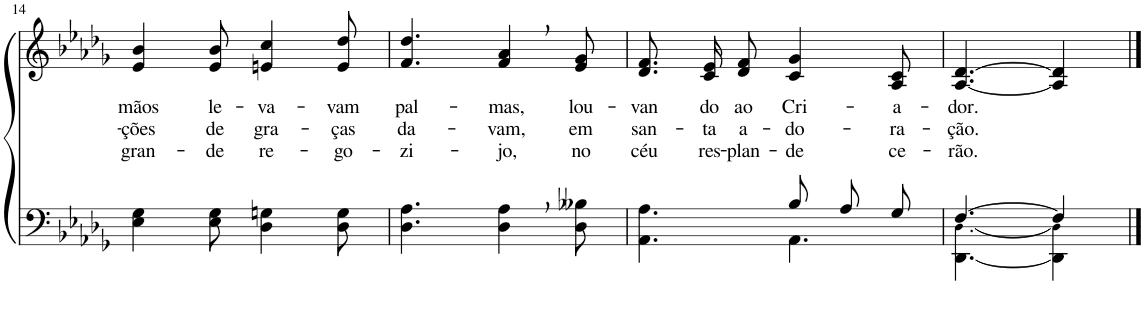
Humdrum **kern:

**kern	**kern	**text	**text	**text
*part2	*part1	*part1	*part1	*part1
*staff2	*staff1	*staff1	*staff1	*staff1
*I"Parte III e IV	*I"Parte I e II	*	*	*
!!LO:PB:g=z
*clefF4	*clefG2	*	*	*
*Trd-1c-2	*Trd-1c-2	*	*	*
*k[b-e-a-d-g-]	*k[b-e-a-d-g-]	*	*	*
*M6/8	*M6/8	*	*	*
=14	=14	=14	=14	=14
!	!	!LO:LY:b	!LO:LY:b	!LO:LY:b
4E-\ 4G-\	4e-/ 4b-/	mãos	-ções	gran-
!	!	!LO:LY:b	!LO:LY:b	!LO:LY:b
8E-\ 8G-\	8e-/ 8b-/	le-	de	-de
!	!	!LO:LY:b	!LO:LY:b	!LO:LY:b
4D-\ 4Gn\	4en/ 4cc/	-va-	gra-	re-
!	!	!LO:LY:b	!LO:LY:b	!LO:LY:b
8D-\ 8G\	8e/ 8dd-/	-vam	-ças	-go-
=15	=15	=15	=15	=15
!	!	!LO:LY:b	!LO:LY:b	!LO:LY:b
4.D-\ 4.A-\	4.f/ 4.dd-/	pal-	da-	-zi-
!	!	!LO:LY:b	!LO:LY:b	!LO:LY:b
4D-\, 4A-\,	4f/, 4a-/,	-mas,	-vam,	-jo,
!	!	!LO:LY:b	!LO:LY:b	!LO:LY:b
8D-\ 8B--X\	8e-/ 8g-/	lou-	em	no
=16	=16	=16	=16	=16
*^	*	*	*	*
!	!	!	!LO:LY:b	!LO:LY:b	!LO:LY:b
4.ryy	4.AA-\ 4.A-\	8.d-/ 8.f/L	-van	san-	céu
!	!	!	!LO:LY:b	!LO:LY:b	!LO:LY:b
.	.	16c/ 16e-/K	do	-ta	res-
!	!	!	!LO:LY:b	!LO:LY:b	!LO:LY:b
.	.	8d-/ 8f/J	ao	a-	-plan-
!	!	!	!LO:LY:b	!LO:LY:b	!LO:LY:b
8B-/L	4.AA-\	4c/ 4g-/	Cri-	-do-	-de
8A-/	.	.	.	.	.
!	!	!	!LO:LY:b	!LO:LY:b	!LO:LY:b
8G-/J	.	8A-/ 8c/	-a-	-ra-	ce-
=17	=17	=17	=17	=17	=17
!	!	!	!LO:LY:b	!LO:LY:b	!LO:LY:b
[4.F/	[4.DD-\ [4.D-!\	[4.A-/ [4.d-/	-dor.	-ção.	-rão.
4F/]	4DD-\] 4D-!\]	4A-/] 4d-/]	.	.	.
*v	*v	*	*	*	*
==	==	==	==	==
*-	*-	*-	*-	*-
